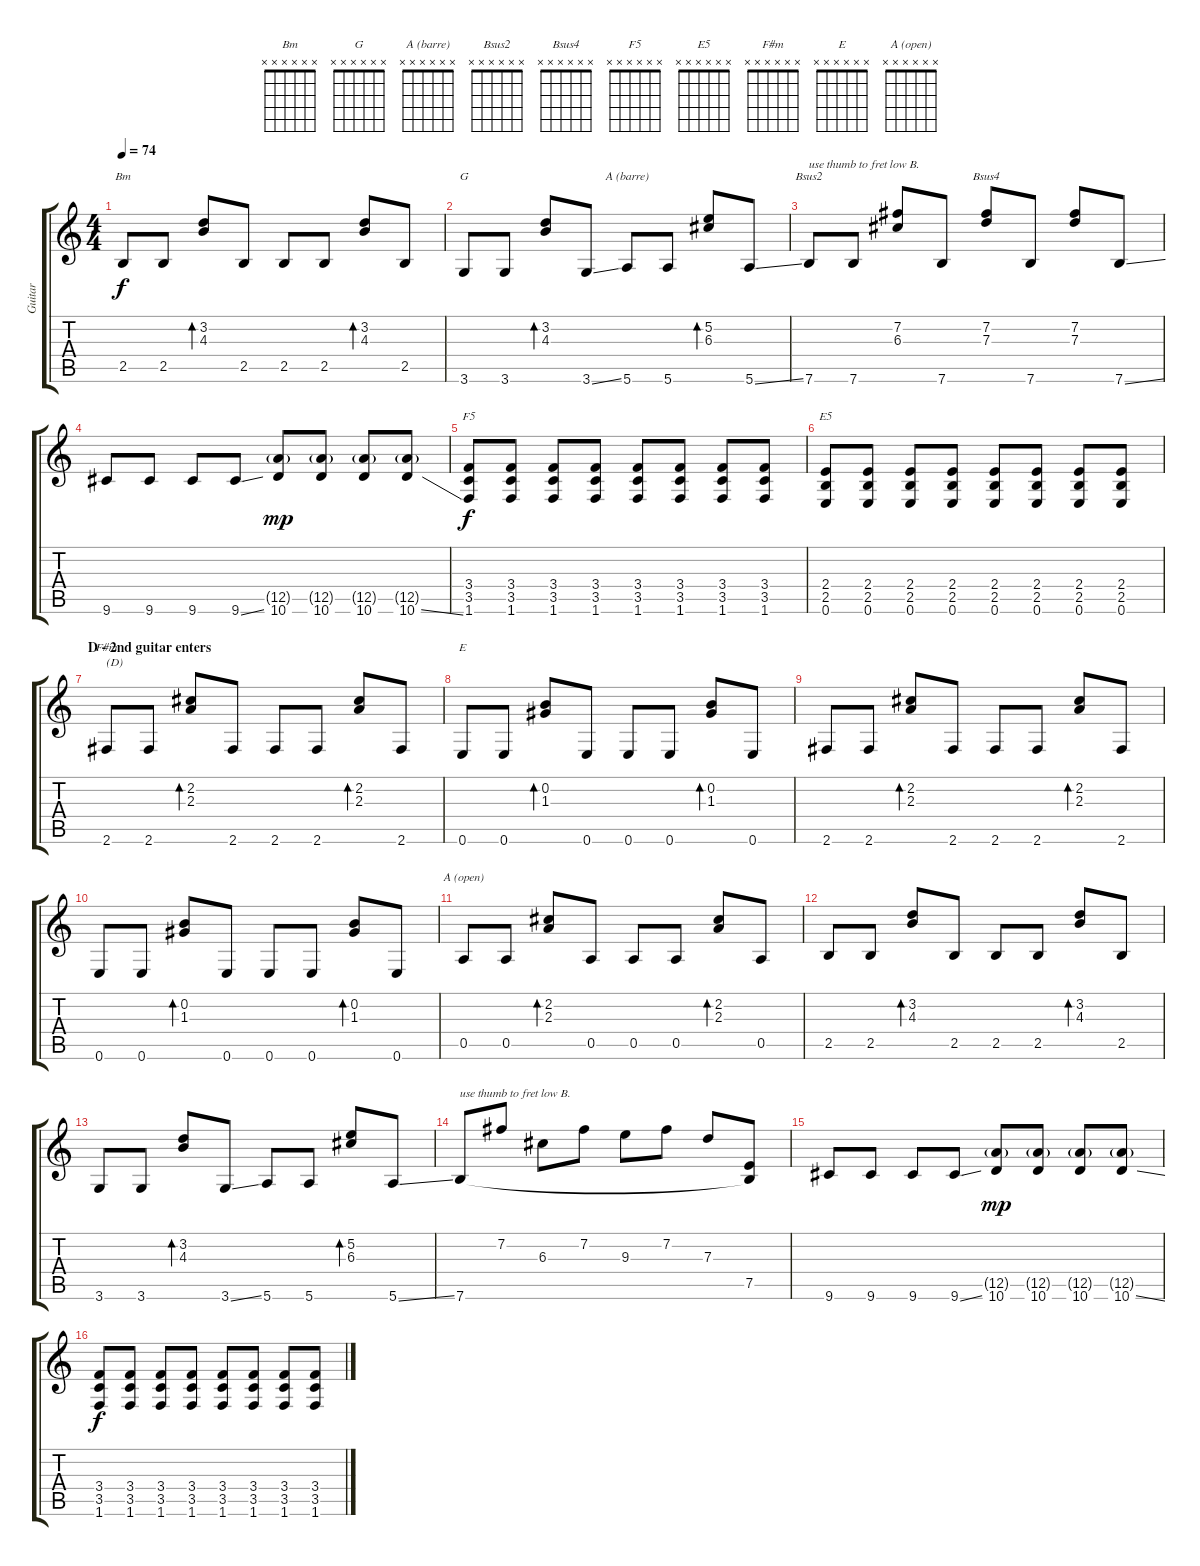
\track ("Guitar " "Guitar ") {instrument overdrivenguitar}
\staff {score tabs}
\tuning (E4 B3 G3 D3 A2 E2) {hide}
\chord ("Bm" x x x x x x)
\chord ("G" x x x x x x)
\chord ("A (barre)" x x x x x x)
\chord ("Bsus2" x x x x x x)
\chord ("Bsus4" x x x x x x)
\chord ("F5" x x x x x x)
\chord ("E5" x x x x x x)
\chord ("F#m" x x x x x x)
\chord ("E" x x x x x x)
\chord ("A (open)" x x x x x x)
\ts (4 4)
\tempo 74
\clef g2
\ks c
2.5.8{ch "Bm" dy f} 2.5.8 (3.2 4.3).8{bd 120} 2.5.8 2.5.8 2.5.8 (3.2 4.3).8{bd 120} 2.5.8 |
3.6.8{ch "G"} 3.6.8 (3.2 4.3).8{bd 120} 3.6{ss}.8 5.6.8{ch "A (barre)"} 5.6.8 (5.2 6.3).8{bd 120} 5.6{ss}.8 |
7.6.8{ch "Bsus2" txt "use thumb to fret low B."} 7.6.8 (7.2 6.3).8 7.6.8 (7.2 7.3).8{ch "Bsus4"} 7.6.8 (7.2 7.3).8 7.6{ss}.8 |
9.6.8 9.6.8 9.6.8 9.6{ss}.8 (12.5{g} 10.6).8{dy mp} (12.5{g} 10.6).8 (12.5{g} 10.6).8 (12.5{g} 10.6{ss}).8 |
(3.4 3.5 1.6).8{ch "F5" dy f} (3.4 3.5 1.6).8 (3.4 3.5 1.6).8 (3.4 3.5 1.6).8 (3.4 3.5 1.6).8 (3.4 3.5 1.6).8 (3.4 3.5 1.6).8 (3.4 3.5 1.6).8 |
(2.4 2.5 0.6).8{ch "E5"} (2.4 2.5 0.6).8 (2.4 2.5 0.6).8 (2.4 2.5 0.6).8 (2.4 2.5 0.6).8 (2.4 2.5 0.6).8 (2.4 2.5 0.6).8 (2.4 2.5 0.6).8 |
\section ("" "D - 2nd guitar enters")
2.6.8{ch "F#m" txt "(D)"} 2.6.8 (2.2 2.3).8{bd 120} 2.6.8 2.6.8 2.6.8 (2.2 2.3).8{bd 120} 2.6.8 |
0.6.8{ch "E"} 0.6.8 (0.2 1.3).8{bd 120} 0.6.8 0.6.8 0.6.8 (0.2 1.3).8{bd 120} 0.6.8 |
2.6.8 2.6.8 (2.2 2.3).8{bd 120} 2.6.8 2.6.8 2.6.8 (2.2 2.3).8{bd 120} 2.6.8 |
0.6.8 0.6.8 (0.2 1.3).8{bd 120} 0.6.8 0.6.8 0.6.8 (0.2 1.3).8{bd 120} 0.6.8 |
0.5.8{ch "A (open)"} 0.5.8 (2.2 2.3).8{bd 120} 0.5.8 0.5.8 0.5.8 (2.2 2.3).8{bd 120} 0.5.8 |
2.5.8 2.5.8 (3.2 4.3).8{bd 120} 2.5.8 2.5.8 2.5.8 (3.2 4.3).8{bd 120} 2.5.8 |
3.6.8 3.6.8 (3.2 4.3).8{bd 120} 3.6{ss}.8 5.6.8 5.6.8 (5.2 6.3).8{bd 120} 5.6{ss}.8 |
7.6.8{txt "use thumb to fret low B."} 7.2.8 6.3.8 7.2.8 9.3.8 7.2.8 7.3.8 (7.5 7.6{t}).8 |
9.6.8 9.6.8 9.6.8 9.6{ss}.8 (12.5{g} 10.6).8{dy mp} (12.5{g} 10.6).8 (12.5{g} 10.6).8 (12.5{g} 10.6{ss}).8 |
(3.4 3.5 1.6).8{dy f} (3.4 3.5 1.6).8 (3.4 3.5 1.6).8 (3.4 3.5 1.6).8 (3.4 3.5 1.6).8 (3.4 3.5 1.6).8 (3.4 3.5 1.6).8 (3.4 3.5 1.6).8
